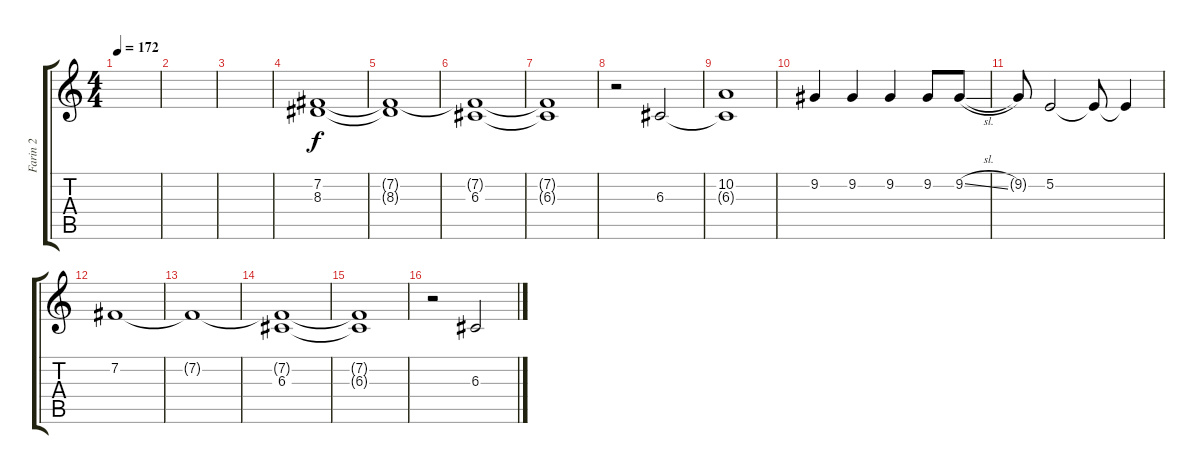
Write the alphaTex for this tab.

\track ("Farin 2" "Farin 2") {instrument tuba}
\staff {score tabs}
\tuning (E4 B3 G3 D3 A2 E2) {hide}
\ts (4 4)
\tempo 172
\clef g2
\ks c
|
|
|
(7.2 8.3).1 |
(7.2{t} 8.3{t}).1 |
(7.2{t} 6.3).1 |
(7.2{t} 6.3{t}).1 |
r.2 6.3.2{volume 8} |
(10.2 6.3{t}).1 |
9.2.4 9.2.4 9.2.4 9.2.8 9.2{sl}.8 |
9.2{t}.8 5.2.2 5.2{t}.8 5.2{t}.4 |
7.2.1 |
7.2{t}.1 |
(7.2{t} 6.3).1 |
(7.2{t} 6.3{t}).1 |
r.2 6.3.2
